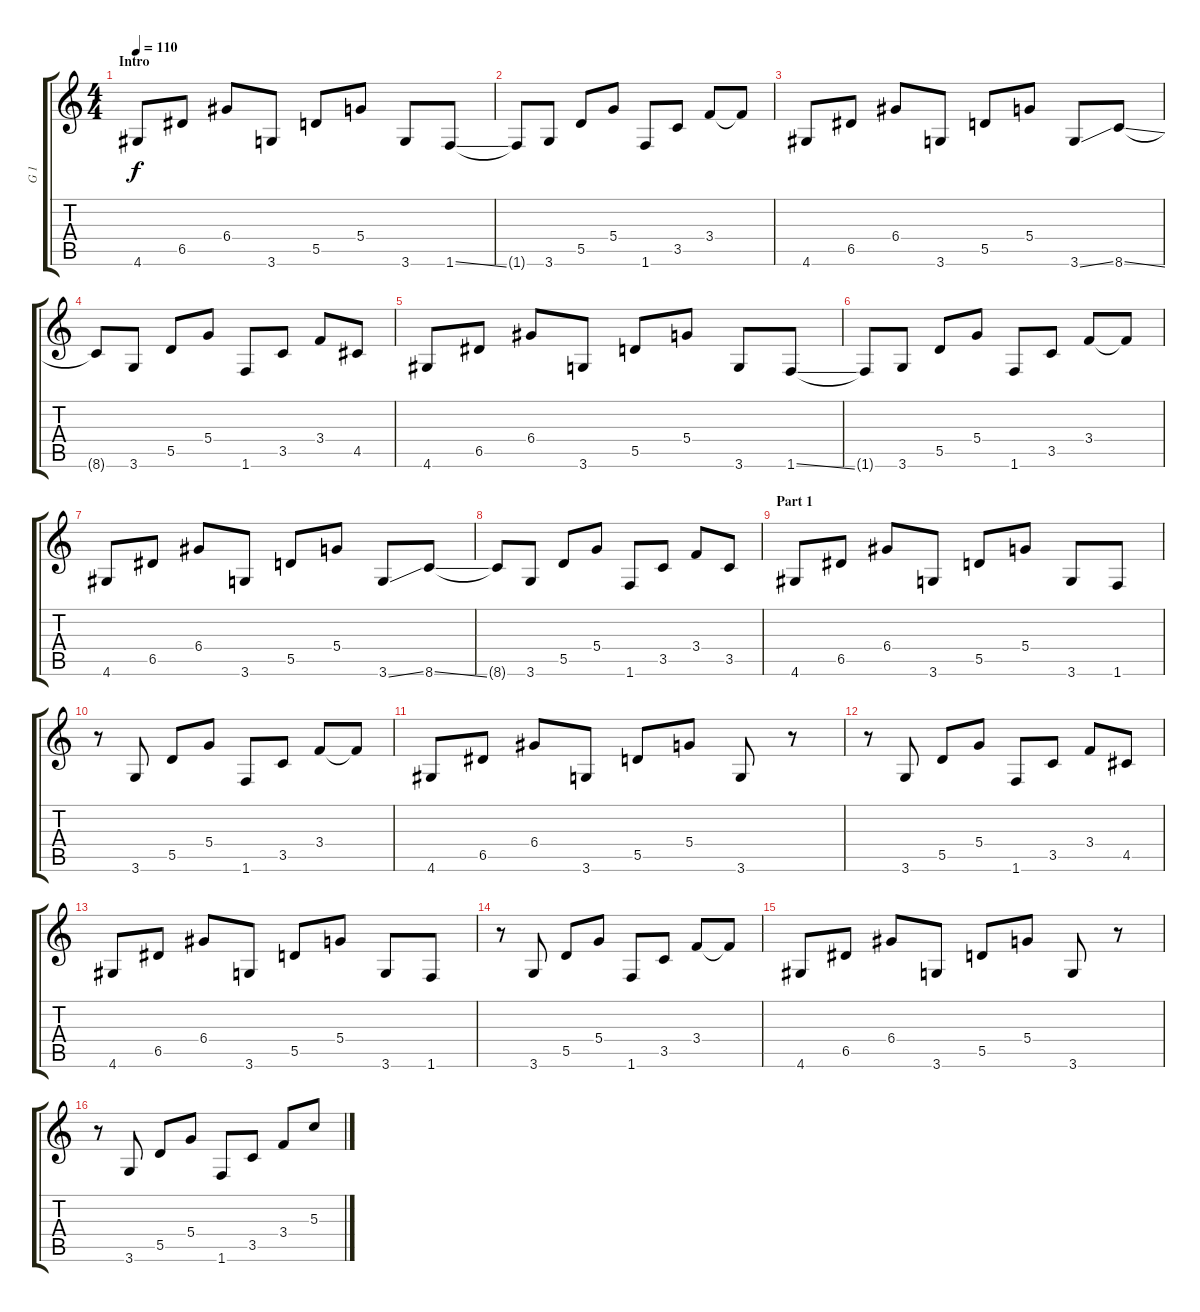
\track ("G 1" "G 1") {instrument acousticguitarsteel}
\staff {score tabs}
\tuning (E4 B3 G3 D3 A2 E2) {hide}
\ts (4 4)
\section ("" "Intro")
\tempo 110
\clef g2
\ks c
4.6.8{dy f instrument acousticguitarsteel} 6.5.8 6.4.8 3.6.8 5.5.8 5.4.8 3.6.8 1.6{ss}.8 |
1.6{t}.8 3.6.8 5.5.8 5.4.8 1.6.8 3.5.8 3.4.8 3.4{t}.8 |
4.6.8 6.5.8 6.4.8 3.6.8 5.5.8 5.4.8 3.6{ss}.8 8.6{ss}.8 |
8.6{t}.8 3.6.8 5.5.8 5.4.8 1.6.8 3.5.8 3.4.8 4.5.8 |
4.6.8 6.5.8 6.4.8 3.6.8 5.5.8 5.4.8 3.6.8 1.6{ss}.8 |
1.6{t}.8 3.6.8 5.5.8 5.4.8 1.6.8 3.5.8 3.4.8 3.4{t}.8 |
4.6.8 6.5.8 6.4.8 3.6.8 5.5.8 5.4.8 3.6{ss}.8 8.6{ss}.8 |
8.6{t}.8 3.6.8 5.5.8 5.4.8 1.6.8 3.5.8 3.4.8 3.5.8 |
\section ("" "Part 1")
4.6.8 6.5.8 6.4.8 3.6.8 5.5.8 5.4.8 3.6.8 1.6.8 |
r.8 3.6.8 5.5.8 5.4.8 1.6.8 3.5.8 3.4.8 3.4{t}.8 |
4.6.8 6.5.8 6.4.8 3.6.8 5.5.8 5.4.8 3.6.8 r.8 |
r.8 3.6.8 5.5.8 5.4.8 1.6.8 3.5.8 3.4.8 4.5.8 |
4.6.8 6.5.8 6.4.8 3.6.8 5.5.8 5.4.8 3.6.8 1.6.8 |
r.8 3.6.8 5.5.8 5.4.8 1.6.8 3.5.8 3.4.8 3.4{t}.8 |
4.6.8 6.5.8 6.4.8 3.6.8 5.5.8 5.4.8 3.6.8 r.8 |
r.8 3.6.8 5.5.8 5.4.8 1.6.8 3.5.8 3.4.8 5.3.8
